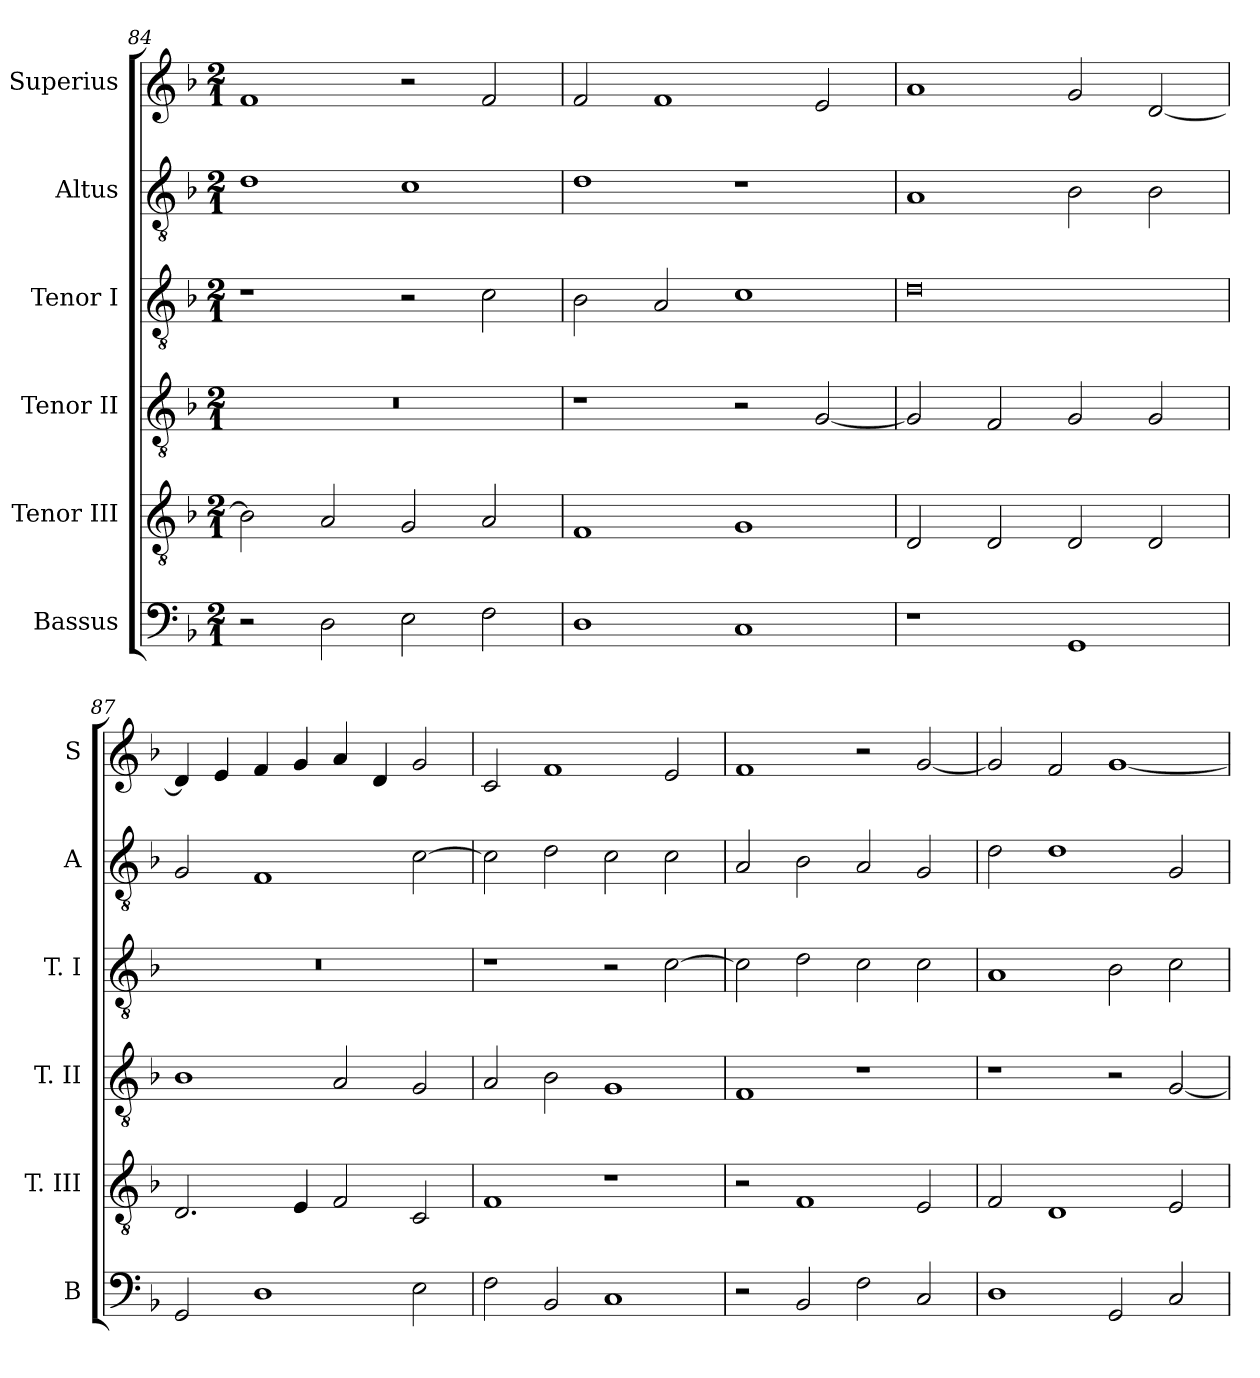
**kern	**kern	**kern	**kern	**kern	**kern
*part6	*part5	*part4	*part3	*part2	*part1
*staff6	*staff5	*staff4	*staff3	*staff2	*staff1
*I"Bassus	*I"Tenor III	*I"Tenor II	*I"Tenor I	*I"Altus	*I"Superius
*I'B	*I'T. III	*I'T. II	*I'T. I	*I'A	*I'S
*clefF4	*clefGv2	*clefGv2	*clefGv2	*clefGv2	*clefG2
*k[b-]	*k[b-]	*k[b-]	*k[b-]	*k[b-]	*k[b-]
*F:	*F:	*F:	*F:	*F:	*F:
*M2/1	*M2/1	*M2/1	*M2/1	*M2/1	*M2/1
=84	=84	=84	=84	=84	=84
2r	2B-]	0r	1r	1d	1f
2D	2A	.	.	.	.
2E	2G	.	2r	1c	2r
2F	2A	.	2c	.	2f
=85	=85	=85	=85	=85	=85
1D	1F	1r	2B-	1d	2f
.	.	.	2A	.	1f
1C	1G	2r	1c	1r	.
.	.	[2G	.	.	2e
=86	=86	=86	=86	=86	=86
1r	2D	2G]	0d	1A	1a
.	2D	2F	.	.	.
1GG	2D	2G	.	2B-	2g
.	2D	2G	.	2B-	[2d
=87	=87	=87	=87	=87	=87
2GG	2.D	1B-	0r	2G	4d]
.	.	.	.	.	4e
1D	.	.	.	1F	4f
.	4E	.	.	.	4g
.	2F	2A	.	.	4a
.	.	.	.	.	4d
2E	2C	2G	.	[2c	2g
=88	=88	=88	=88	=88	=88
2F	1F	2A	1r	2c]	2c
2BB-	.	2B-	.	2d	1f
1C	1r	1G	2r	2c	.
.	.	.	[2c	2c	2e
=89	=89	=89	=89	=89	=89
2r	2r	1F	2c]	2A	1f
2BB-	1F	.	2d	2B-	.
2F	.	1r	2c	2A	2r
2C	2E	.	2c	2G	[2g
=90	=90	=90	=90	=90	=90
1D	2F	1r	1A	2d	2g]
.	1D	.	.	1d	2f
2GG	.	2r	2B-	.	[1g
2C	2E	[2G	2c	2G	.
=	=	=	=	=	=
*-	*-	*-	*-	*-	*-
